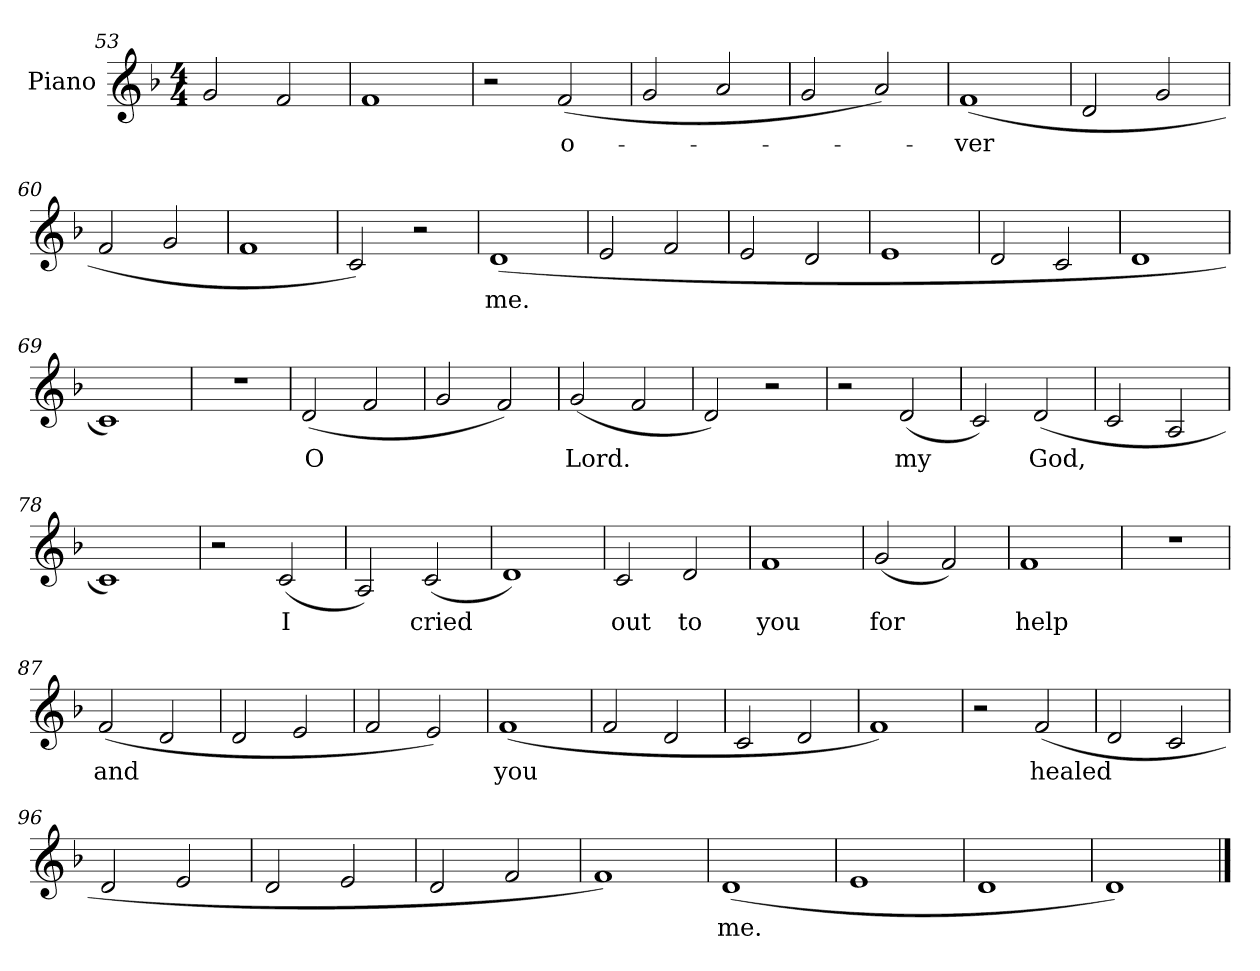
**kern	**text
*part1	*part1
*staff1	*staff1
*I"Piano	*
*I'Pno.	*
*clefG2	*
*k[b-]	*
*M4/4	*
=53	=53
2g/	.
2f/	.
=54	=54
1f	.
=55	=55
2r	.
!	!LO:LY:b
(>2f/	o-
=56	=56
2g/	.
2a/	.
=57	=57
2g/	.
2a/)	.
=58	=58
!	!LO:LY:b
(<1f	-ver
=59	=59
2d/	.
2g/	.
=60	=60
2f/	.
2g/	.
=61	=61
1f	.
=62	=62
2c/)	.
2r	.
=63	=63
!	!LO:LY:b
(>1d	me.
=64	=64
2e/	.
2f/	.
!!LO:LB:g=z
=65	=65
2e/	.
2d/	.
=66	=66
1e	.
=67	=67
2d/	.
2c/	.
=68	=68
1d	.
=69	=69
1c)	.
=70	=70
1r	.
=71	=71
!	!LO:LY:b
(>2d/	O
2f/	.
=72	=72
2g/	.
2f/)	.
=73	=73
!	!LO:LY:b
(<2g/	Lord.
2f/	.
=74	=74
2d/)	.
2r	.
=75	=75
2r	.
!	!LO:LY:b
(<2d/	my
=76	=76
2c/)	.
!	!LO:LY:b
(<2d/	God,
=77	=77
2c/	.
2A/	.
=78	=78
1c)	.
=79	=79
2r	.
!	!LO:LY:b
(<2c/	I
!!LO:LB:g=z
=80	=80
2A/)	.
!	!LO:LY:b
(>2c/	cried
!!LO:LB:g=z
=81	=81
1d)	.
=82	=82
!	!LO:LY:b
2c/	out
!	!LO:LY:b
2d/	to
=83	=83
!	!LO:LY:b
1f	you
=84	=84
!	!LO:LY:b
(<2g/	for
2f/)	.
=85	=85
!	!LO:LY:b
1f	help
=86	=86
1r	.
=87	=87
!	!LO:LY:b
(<2f/	and
2d/	.
=88	=88
2d/	.
2e/	.
=89	=89
2f/	.
2e/)	.
=90	=90
!	!LO:LY:b
(<1f	you
=91	=91
2f/	.
2d/	.
=92	=92
2c/	.
2d/	.
=93	=93
1f)	.
=94	=94
2r	.
!	!LO:LY:b
(<2f/	healed
=95	=95
2d/	.
2c/	.
!!LO:LB:g=z
=96	=96
2d/	.
2e/	.
!!LO:PB:g=z
=97	=97
2d/	.
2e/	.
=98	=98
2d/	.
2f/	.
=99	=99
1f)	.
=100	=100
!	!LO:LY:b
(>1d	me.
=101	=101
1e	.
=102	=102
1d	.
=103	=103
1d)	.
==	==
*-	*-
